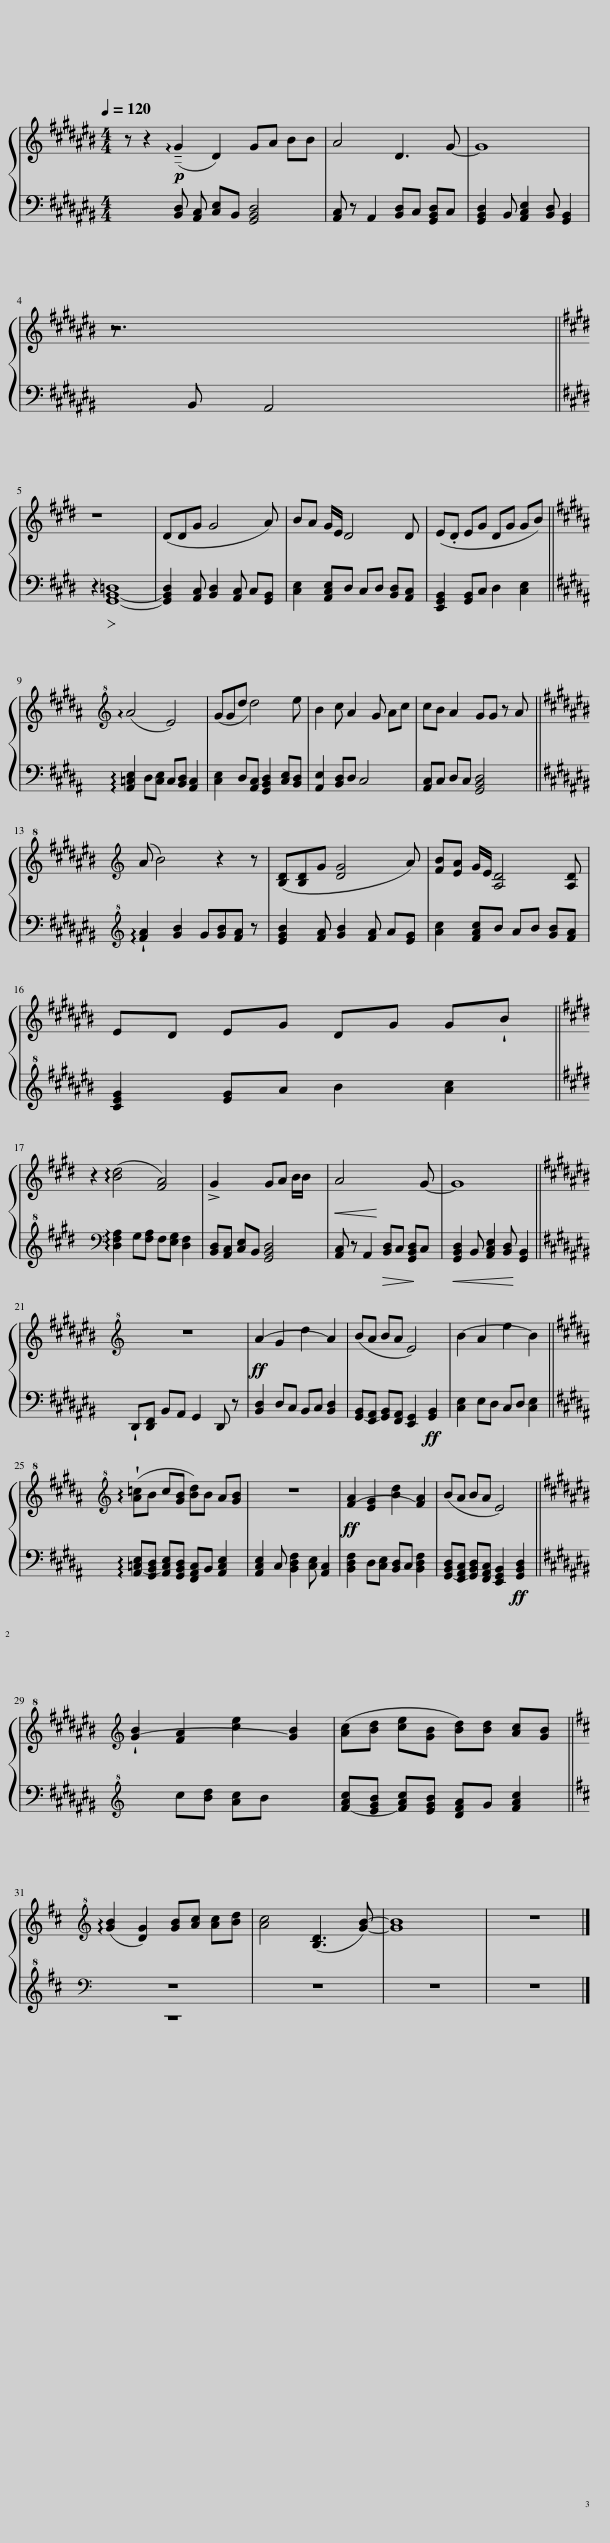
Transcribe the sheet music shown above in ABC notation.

X:1
%%score { ( 1 3 ) | 2 }
L:1/8
Q:1/4=120
M:4/4
I:linebreak $
K:C#
V:1 treble
V:3 treble
V:2 bass
V:1
 z z2!p! (!arpeggio!!tenuto!G2 D2) GA BB | A4 D3 G- | G8 |$ z[I:staff +1] B,, A,,4[I:staff -1] x2 ||$[K:E] z8 x2 | %5
 (DDG G4 A) | BA G/E/ D4 D | (E.D EG DG GB) ||$[K:B][K:treble+8] (!arpeggio!A4 E4) | (GGd d4) e | %10
 B2 c A2 G Ac | cB A2 GG z A ||$[K:C#][K:treble] (A B4) z2 z | ([B,D][B,D]G [DG]4 A) | [FB][EA] G/E/ [A,D]4 [A,D] |$ %15
 ED EG DG G!wedge!B ||$[K:E] z2 (!arpeggio![Bd]4 [FA]4) | !>!G2[I:staff +1] [C,E,]B,, [G,,B,,D,]4 |!<(![I:staff -1] A4!<)![I:staff +1] [B,,D,]C, [G,,B,,D,]C, |[I:staff -1] x8 ||$ %20
[K:C#][K:treble+8] z8 |!ff! A2- G2 d2 A2 | (BA BA E4) | B2- A2 e2 B2 ||$[K:B][K:treble+8] (!arpeggio!!wedge![A=c]B c[GB] [Bd])B A[GB] | %25
 z8 |!ff! [F-A]2 [EG]2 [Bd]2 [FA]2 | (BA BA E4) ||$[K:C#][K:treble] !wedge![G-B]2 [FA]2 [ce]2 [GB]2 | ([Ac][Bd] [ce][GB] [Bd])[Bd] [Ac][GB] ||$ %30
[K:D][K:treble+8] (!arpeggio![GB]2 [DG]2) [GB][Ac] [Ac][Bd] | [Ac]4 ([B,D]3 [GB]-) | [GB]8 | z8 |] %34
V:2
 x3 [B,,D,] [A,,C,] [C,E,]B,, [G,,B,,D,]4 | [A,,C,] z A,,2 [B,,D,]C, [G,,B,,D,]C, | [G,,B,,D,]2 B,, [A,,C,E,]2 [B,,D,] [G,,B,,]2 |$ z6 x2 ||$[K:E] z2!>)!!>(! [G,,-B,,-=D,]8 | %5
 [G,,B,,D,]2 [A,,C,] [B,,D,]2 [A,,C,] C,[G,,B,,] | [C,E,]2 [A,,C,E,]D, C,D, [B,,D,][A,,C,] | [E,,G,,B,,]2 [G,,B,,]C, D,2 [C,E,]2 ||$[K:B] !arpeggio![A,,=C,E,]2 D,[C,E,] C,[B,,D,] [A,,C,]2 | [C,E,]2 D,[A,,C,] [G,,B,,D,]2 [C,E,][B,,D,] | %10
 [A,,E,]2 [B,,D,]D, C,4 | [A,,C,]C, D,C, [G,,B,,D,]4 ||$[K:C#][K:treble+8] !arpeggio!!wedge![FA]2 [GB]2 G[GB][FA] z | [EGB]2 [FA] [GB]2 [FA] A[EG] | [Ac]2 [FAc]B AB [GB][FA] |$ %15
 [CEG]2 [EG]A B2 [Ac]2 ||$[K:E][K:bass] x2 !arpeggio![D,F,A,]2 G,[F,A,] F,[E,G,] [D,F,]2 | [B,,D,][A,,C,] x4[I:staff -1] B/B/[I:staff +1] x | [A,,C,] z A,,2!>(! x4 |!<(! [G,,B,,D,]2 B,, [A,,C,E,]2 [B,,D,]!<)! [G,,B,,]2 ||$ %20
[K:C#] !wedge!D,,[D,,F,,] B,,A,, G,,2 D,, z | [B,,D,]2 D,C, B,,C, [B,,D,]2 | [G,,-B,,][F,,A,,] [G,,B,,][F,,A,,] [E,,G,,]2!ff! [G,,B,,]2 | [C,E,]2 E,D, C,D, [C,E,]2 ||$[K:B] !arpeggio![A,,-=C,E,][G,,B,,D,] [A,,C,E,][G,,B,,D,] [F,,A,,C,]B,, [A,,C,E,]2 | %25
 [A,,C,E,]2 C, [B,,D,F,]2 [C,E,] [A,,C,]2 | [B,,D,F,]2 D,[C,E,] [B,,D,]C, [B,,D,F,]2 | [G,,-B,,D,][F,,A,,C,] [G,,B,,D,][F,,A,,C,] [E,,G,,B,,]2!ff! [G,,B,,D,]2 ||$[K:C#][K:treble+8] x2 c[Bd] [Ac]B x2 | [F-Ac][EGB] [FAc][EGB] [DFA]G [FAc]2 ||$ %30
[K:D][K:bass] z8 | z8 | z8 | z8 |] %34
V:3
 x11 | x8 | x8 |$ x8 ||$[K:E] x10 | %5
 x8 | x8 | x8 ||$[K:B][K:treble+8] x8 | x8 | %10
 x8 | x8 ||$[K:C#][K:treble] x8 | x8 | x8 |$ %15
 x8 ||$[K:E] x10 | x4 GA x2 | x7 G- | G8 ||$ %20
[K:C#][K:treble+8] x8 | x8 | x8 | x8 ||$[K:B][K:treble+8] x8 | %25
 x8 | x8 | x8 ||$[K:C#][K:treble] x8 | x8 ||$ %30
[K:D][K:treble+8] z8 | x8 | x8 | x8 |] %34
